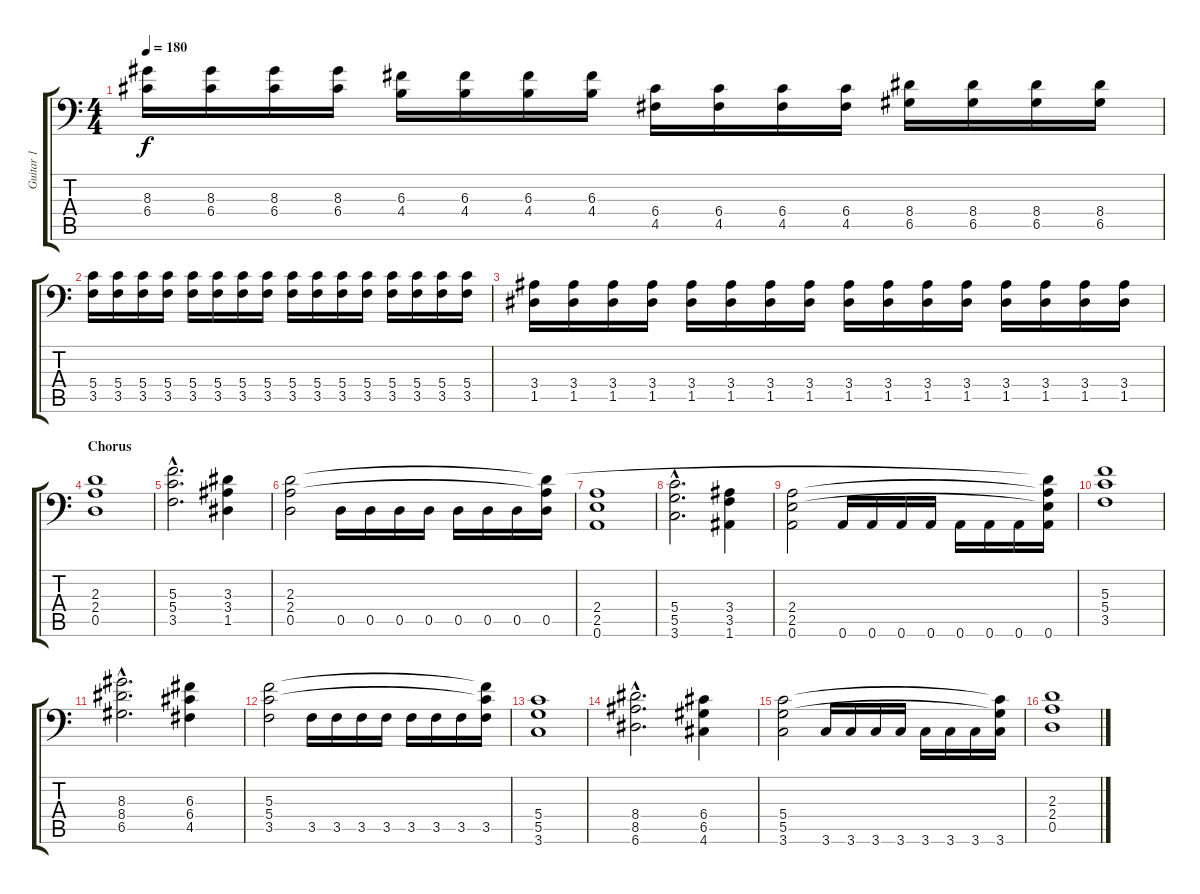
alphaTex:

\track ("Guitar 1" "Guitar 1") {instrument overdrivenguitar}
\staff {score tabs}
\tuning (A3 E3 C3 G2 D2 A1) {hide}
\ts (4 4)
\tempo 180
\clef f4
\ks c
(8.3 6.4).16{dy f} (8.3 6.4).16 (8.3 6.4).16 (8.3 6.4).16 (6.3 4.4).16 (6.3 4.4).16 (6.3 4.4).16 (6.3 4.4).16 (6.4 4.5).16 (6.4 4.5).16 (6.4 4.5).16 (6.4 4.5).16 (8.4 6.5).16 (8.4 6.5).16 (8.4 6.5).16 (8.4 6.5).16 |
(5.4 3.5).16 (5.4 3.5).16 (5.4 3.5).16 (5.4 3.5).16 (5.4 3.5).16 (5.4 3.5).16 (5.4 3.5).16 (5.4 3.5).16 (5.4 3.5).16 (5.4 3.5).16 (5.4 3.5).16 (5.4 3.5).16 (5.4 3.5).16 (5.4 3.5).16 (5.4 3.5).16 (5.4 3.5).16 |
(3.4 1.5).16 (3.4 1.5).16 (3.4 1.5).16 (3.4 1.5).16 (3.4 1.5).16 (3.4 1.5).16 (3.4 1.5).16 (3.4 1.5).16 (3.4 1.5).16 (3.4 1.5).16 (3.4 1.5).16 (3.4 1.5).16 (3.4 1.5).16 (3.4 1.5).16 (3.4 1.5).16 (3.4 1.5).16 |
\section ("" "Chorus")
(2.3 2.4 0.5).1 |
(5.3{hac} 5.4{hac} 3.5{hac}).2{d} (3.3 3.4 1.5).4 |
(2.3 2.4 0.5).2 0.5.16 0.5.16 0.5.16 0.5.16 0.5.16 0.5.16 0.5.16 (2.3{t} 2.4{t} 0.5).16 |
(2.4 2.5 0.6).1 |
(5.4{hac} 5.5{hac} 3.6{hac}).2{d} (3.4 3.5 1.6).4 |
(2.4 2.5 0.6).2 0.6.16 0.6.16 0.6.16 0.6.16 0.6.16 0.6.16 0.6.16 (2.3{t} 2.4{t} 2.5{t} 0.6).16 |
(5.3 5.4 3.5).1 |
(8.3{hac} 8.4{hac} 6.5{hac}).2{d} (6.3 6.4 4.5).4 |
(5.3 5.4 3.5).2 3.5.16 3.5.16 3.5.16 3.5.16 3.5.16 3.5.16 3.5.16 (5.3{t} 5.4{t} 3.5).16 |
(5.4 5.5 3.6).1 |
(8.4{hac} 8.5{hac} 6.6{hac}).2{d} (6.4 6.5 4.6).4 |
(5.4 5.5 3.6).2 3.6.16 3.6.16 3.6.16 3.6.16 3.6.16 3.6.16 3.6.16 (5.4{t} 5.5{t} 3.6).16 |
(2.3 2.4 0.5).1
